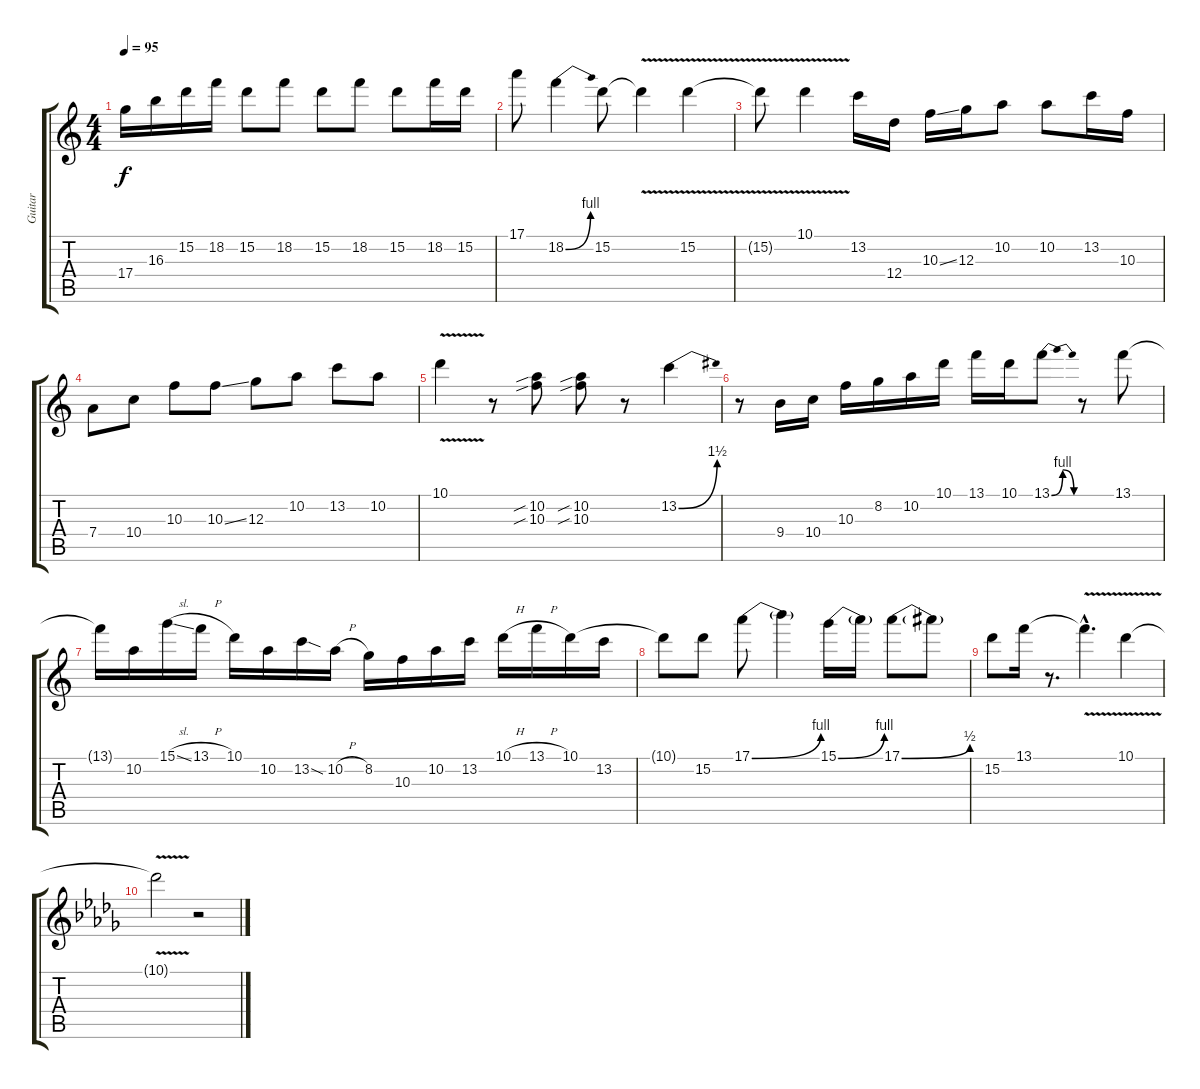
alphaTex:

\track ("Guitar" "Guitar") {instrument electricguitarjazz}
\staff {score tabs}
\tuning (E4 B3 G3 D3 A2 E2) {hide}
\ts (4 4)
\tempo 95
\clef g2
\ks c
17.4.16{dy f} 16.3.16 15.2.16 18.2.16 15.2.8 18.2.8 15.2.8 18.2.8 15.2.8 18.2.16 15.2.16 |
17.1.8 18.2{be (bend 0 0 60 4)}.4 15.2.8 15.2{v t}.4 15.2{v}.4 |
15.2{t}.8 10.1{v}.4 13.2.16 12.4.16 10.3{ss}.16 12.3.16 10.2.8 10.2.8 13.2.16 10.3.16 |
7.4.8 10.4.8 10.3.8 10.3{ss}.8 12.3.8 10.2.8 13.2.8 10.2.8 |
10.1{v}.4 r.8 (10.2{sib} 10.3{sib}).8 (10.2{sib} 10.3{sib}).8 r.8 13.2{be (bend 0 0 60 6)}.4 |
r.8 9.4.16 10.4.16 10.3.16 8.2.16 10.2.16 10.1.16 13.1.16 10.1.16 13.1{be (bendrelease 0 0 20 4 30 4 60 0)}.8 r.8 13.1.8 |
13.1{t}.16 10.2.16 15.1{sl}.16 13.1{h}.16 10.1.16 10.2.16 13.2{sod}.16 10.2{h}.16 8.2.16 10.3.16 10.2.16 13.2.16 10.1{h}.16 13.1{h}.16 10.1.16 13.2.16 |
10.1{t}.8 15.2.8 17.1{be (bend 0 0 60 4)}.8 17.1{t}.4 15.1{be (bend 0 0 60 4)}.16 15.1{t}.16 17.1{be (bend 0 0 60 2)}.8 17.1{t}.8 |
15.2.8 13.1.16 r.8{d} 13.1{v hac t}.4{d} 10.1{v}.4 |
\ks db
10.1{t}.2 r.2
